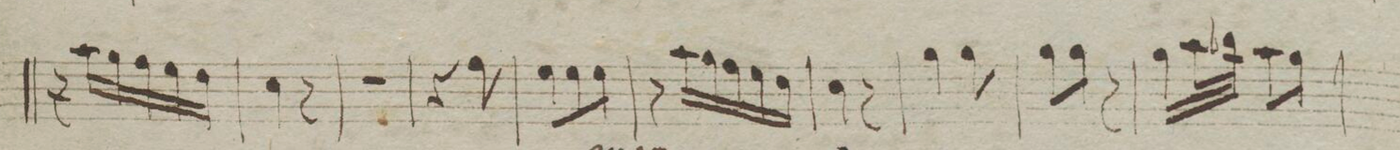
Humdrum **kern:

**kern	**dynam
*I"Clarinetto 1mo in B.	*
*clefG2	*
*k[b-e-]	*
*M3/8	*
16r	.
16gg\LL	.
16ff\	.
16ee-\	.
16dd\	.
16cc\JJ	.
=131	=131
4b-\	.
8r	.
=132	=132
4.r	.
=133	=133
4r	.
8ee-\	.
=134	=134
8dd\L	.
8dd\	.
8dd\J	.
=135	=135
16r	.
16gg\LL	.
16ff\	.
16ee-\	.
16dd\	.
16cc\JJ	.
=136	=136
4b-\	.
8r	.
=137	=137
4ff\	.
8ff\	.
=138	=138
8ff\L	.
8ff\J	.
8r	.
=139	=139
16ff\LL	.
32gg\L	.
32aa-X\JJJ	.
8gg\L	.
8ff\J	.
=140	=140
*-	*-
